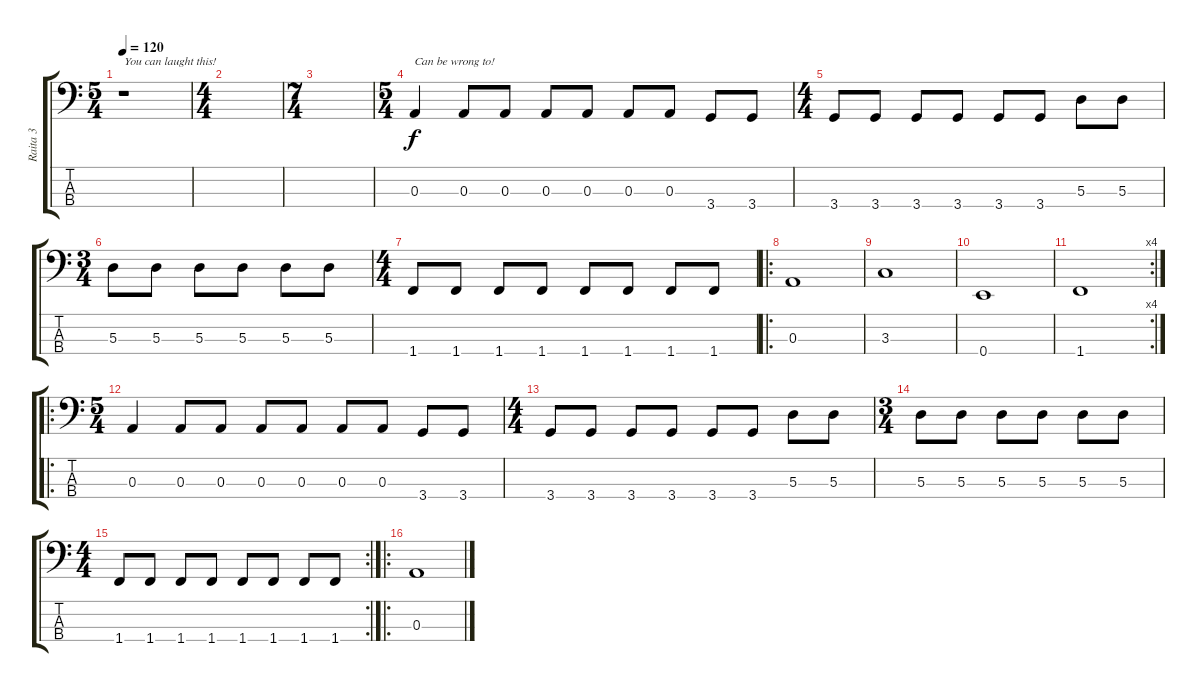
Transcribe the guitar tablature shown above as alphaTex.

\track ("Raita 3" "Raita 3") {instrument electricbasspick}
\staff {score tabs}
\tuning (G2 D2 A1 E1) {hide}
\ts (5 4)
\tempo 120
\clef f4
\ks c
r.1{txt "You can laught this!" dy f instrument electricbasspick} |
\ts (4 4)
|
\ts (7 4)
|
\ts (5 4)
0.3.4{txt "Can be wrong to!"} 0.3.8 0.3.8 0.3.8 0.3.8 0.3.8 0.3.8 3.4.8 3.4.8 |
\ts (4 4)
3.4.8 3.4.8 3.4.8 3.4.8 3.4.8 3.4.8 5.3.8 5.3.8 |
\ts (3 4)
5.3.8 5.3.8 5.3.8 5.3.8 5.3.8 5.3.8 |
\ts (4 4)
1.4.8 1.4.8 1.4.8 1.4.8 1.4.8 1.4.8 1.4.8 1.4.8 |
\ro
0.3.1 |
3.3.1 |
0.4.1 |
\rc 4
1.4.1 |
\ro
\ts (5 4)
0.3.4 0.3.8 0.3.8 0.3.8 0.3.8 0.3.8 0.3.8 3.4.8 3.4.8 |
\ts (4 4)
3.4.8 3.4.8 3.4.8 3.4.8 3.4.8 3.4.8 5.3.8 5.3.8 |
\ts (3 4)
5.3.8 5.3.8 5.3.8 5.3.8 5.3.8 5.3.8 |
\rc 2
\ts (4 4)
1.4.8 1.4.8 1.4.8 1.4.8 1.4.8 1.4.8 1.4.8 1.4.8 |
\ro
0.3.1
